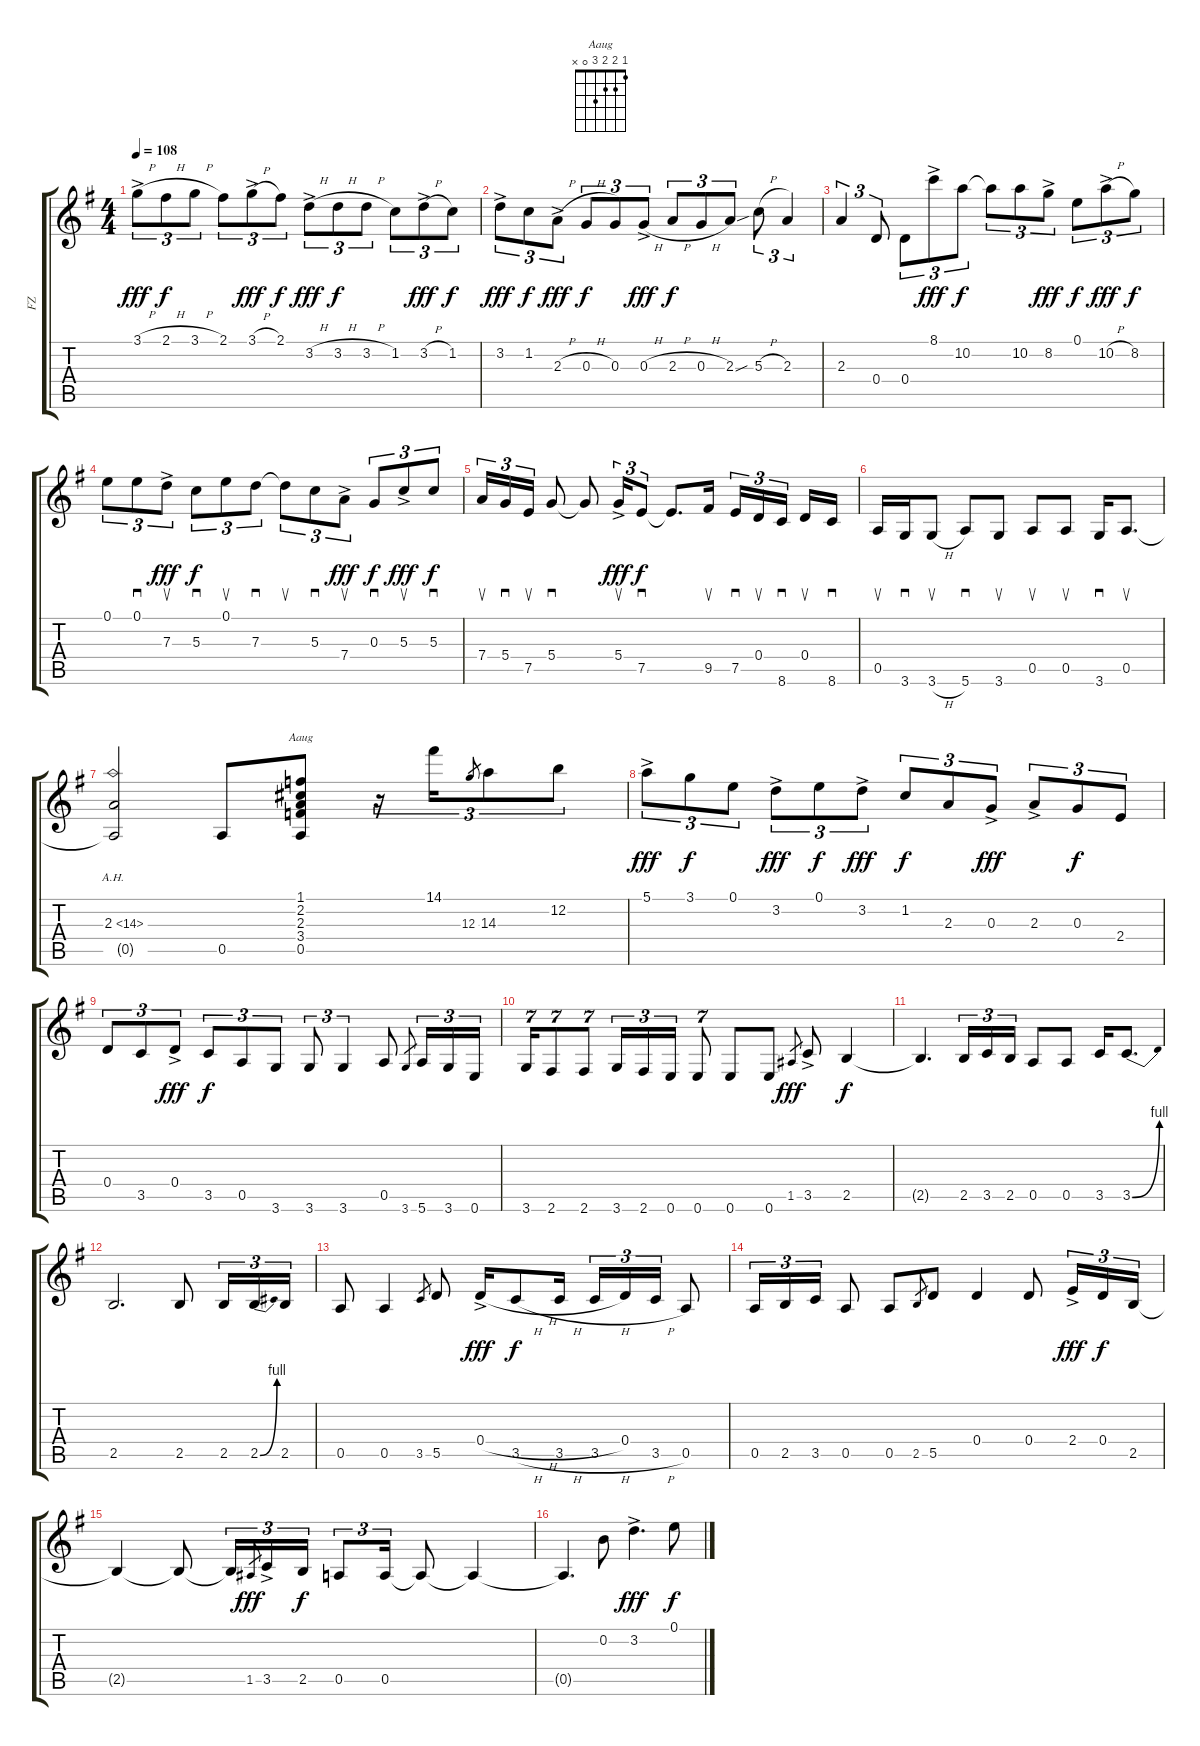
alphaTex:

\track ("FZ" "FZ") {instrument electricguitarjazz}
\staff {score tabs}
\tuning (E4 B3 G3 D3 A2 E2) {hide}
\chord ("Aaug" 1 2 2 3 0 x)
\ts (4 4)
\tempo 108
\clef g2
\ks g
3.1{h ac}.8{tu (3 2) dy fff} 2.1{h}.8{tu (3 2) dy f} 3.1{h}.8{tu (3 2)} 2.1.8{tu (3 2)} 3.1{h ac}.8{tu (3 2) dy fff} 2.1.8{tu (3 2) dy f} 3.2{h ac}.8{tu (3 2) dy fff} 3.2{h}.8{tu (3 2) dy f} 3.2{h}.8{tu (3 2)} 1.2.8{tu (3 2)} 3.2{h ac}.8{tu (3 2) dy fff} 1.2.8{tu (3 2) dy f} |
3.2{ac}.8{tu (3 2) dy fff} 1.2.8{tu (3 2) dy f} 2.3{h ac}.8{tu (3 2) dy fff} 0.3{h}.8{tu (3 2) dy f} 0.3.8{tu (3 2)} 0.3{h ac}.8{tu (3 2) dy fff} 2.3{h}.8{tu (3 2) dy f} 0.3{h}.8{tu (3 2)} 2.3{sou}.8{tu (3 2)} 5.3{h}.8{tu (3 2)} 2.3.4{tu (3 2)} |
2.3.4{tu (3 2)} 0.4.8{tu (3 2)} 0.4.8{tu (3 2)} 8.1{ac}.8{tu (3 2) dy fff} 10.2.8{tu (3 2) dy f} 10.2{t}.8{tu (3 2)} 10.2.8{tu (3 2)} 8.2{ac}.8{tu (3 2) dy fff} 0.1.8{tu (3 2) dy f} 10.2{h ac}.8{tu (3 2) dy fff} 8.2.8{tu (3 2) dy f} |
0.1.8{tu (3 2)} 0.1.8{sd tu (3 2)} 7.3{ac}.8{su tu (3 2) dy fff} 5.3.8{sd tu (3 2) dy f} 0.1.8{su tu (3 2)} 7.3.8{sd tu (3 2)} 7.3{t}.8{su tu (3 2)} 5.3.8{sd tu (3 2)} 7.4{ac}.8{su tu (3 2) dy fff} 0.3.8{sd tu (3 2) dy f} 5.3{ac}.8{su tu (3 2) dy fff} 5.3.8{sd tu (3 2) dy f} |
7.4.16{su tu (3 2)} 5.4.16{sd tu (3 2)} 7.5.16{su tu (3 2)} 5.4.8{sd} 5.4{t}.8 5.4{ac}.16{su tu (3 2) dy fff} 7.5.8{sd tu (3 2) dy f} 7.5{t}.8{d} 9.5.16{su} 7.5.16{sd tu (3 2)} 0.4.16{su tu (3 2)} 8.6.16{sd tu (3 2) beam splitsecondary} 0.4.16{su} 8.6.16{sd} |
0.5.16{su} 3.6.16{sd} 3.6{h}.8{su} 5.6.8{sd} 3.6.8{su} 0.5.8{su} 0.5.8{su} 3.6.16{sd} 0.5.8{d su} |
(2.3{ah 12} 0.5{t}).2 0.5.8 (1.1 2.2 2.3 3.4 0.5).8{ch "Aaug"} r.16{tu (3 2)} 14.1.16{tu (3 2)} 12.3.8{gr} 14.3.8{tu (3 2)} 12.2.8{tu (3 2)} |
5.1{ac}.8{tu (3 2) dy fff} 3.1.8{tu (3 2) dy f} 0.1.8{tu (3 2)} 3.2{ac}.8{tu (3 2) dy fff} 0.1.8{tu (3 2) dy f} 3.2{ac}.8{tu (3 2) dy fff} 1.2.8{tu (3 2) dy f} 2.3.8{tu (3 2)} 0.3{ac}.8{tu (3 2) dy fff} 2.3{ac}.8{tu (3 2)} 0.3.8{tu (3 2) dy f} 2.4.8{tu (3 2)} |
0.4.8{tu (3 2)} 3.5.8{tu (3 2)} 0.4{ac}.8{tu (3 2) dy fff} 3.5.8{tu (3 2) dy f} 0.5.8{tu (3 2)} 3.6.8{tu (3 2)} 3.6.8{tu (3 2)} 3.6.4{tu (3 2)} 0.5.8 3.6.8{gr} 5.6.16{tu (3 2)} 3.6.16{tu (3 2)} 0.6.16{tu (3 2)} |
3.6.16{tu (7 4)} 2.6.8{tu (7 4)} 2.6.8{tu (7 4)} 3.6.16{tu (3 2)} 2.6.16{tu (3 2)} 0.6.16{tu (3 2)} 0.6.8{tu (7 4)} 0.6.8 0.6.8 1.5.8{gr dy fff} 3.5{ac}.8 2.5.4{dy f} |
2.5{t}.4{d} 2.5.16{tu (3 2)} 3.5.16{tu (3 2)} 2.5.16{tu (3 2)} 0.5.8 0.5.8 3.5.16 3.5{be (bend 0 0 60 4)}.8{d} |
2.5.2{d} 2.5.8 2.5.16{tu (3 2)} 2.5{be (bend 0 0 60 4)}.16{tu (3 2)} 2.5.16{tu (3 2)} |
0.5.8 0.5.4 3.5.8{gr} 5.5.8 0.4{h ac}.16{dy fff} 3.5{h}.8{dy f} 3.5{h}.16 3.5{h}.16{tu (3 2)} 0.4.16{tu (3 2)} 3.5{h}.16{tu (3 2)} 0.5.8 |
0.5.16{tu (3 2)} 2.5.16{tu (3 2)} 3.5.16{tu (3 2)} 0.5.8 0.5.8 2.5.8{gr} 5.5.8 0.4.4 0.4.8 2.4{ac}.16{tu (3 2) dy fff} 0.4.16{tu (3 2) dy f} 2.5.16{tu (3 2)} |
2.5{t}.4 2.5{t}.8 2.5{t}.16{tu (3 2)} 1.5.8{gr dy fff} 3.5{ac}.16{tu (3 2)} 2.5.16{tu (3 2) dy f} 0.5.8{tu (3 2)} 0.5.16{tu (3 2)} 0.5{t}.8 0.5{t}.4 |
0.5{t}.4{d} 0.2.8 3.2{ac}.4{d dy fff} 0.1.8{dy f}
